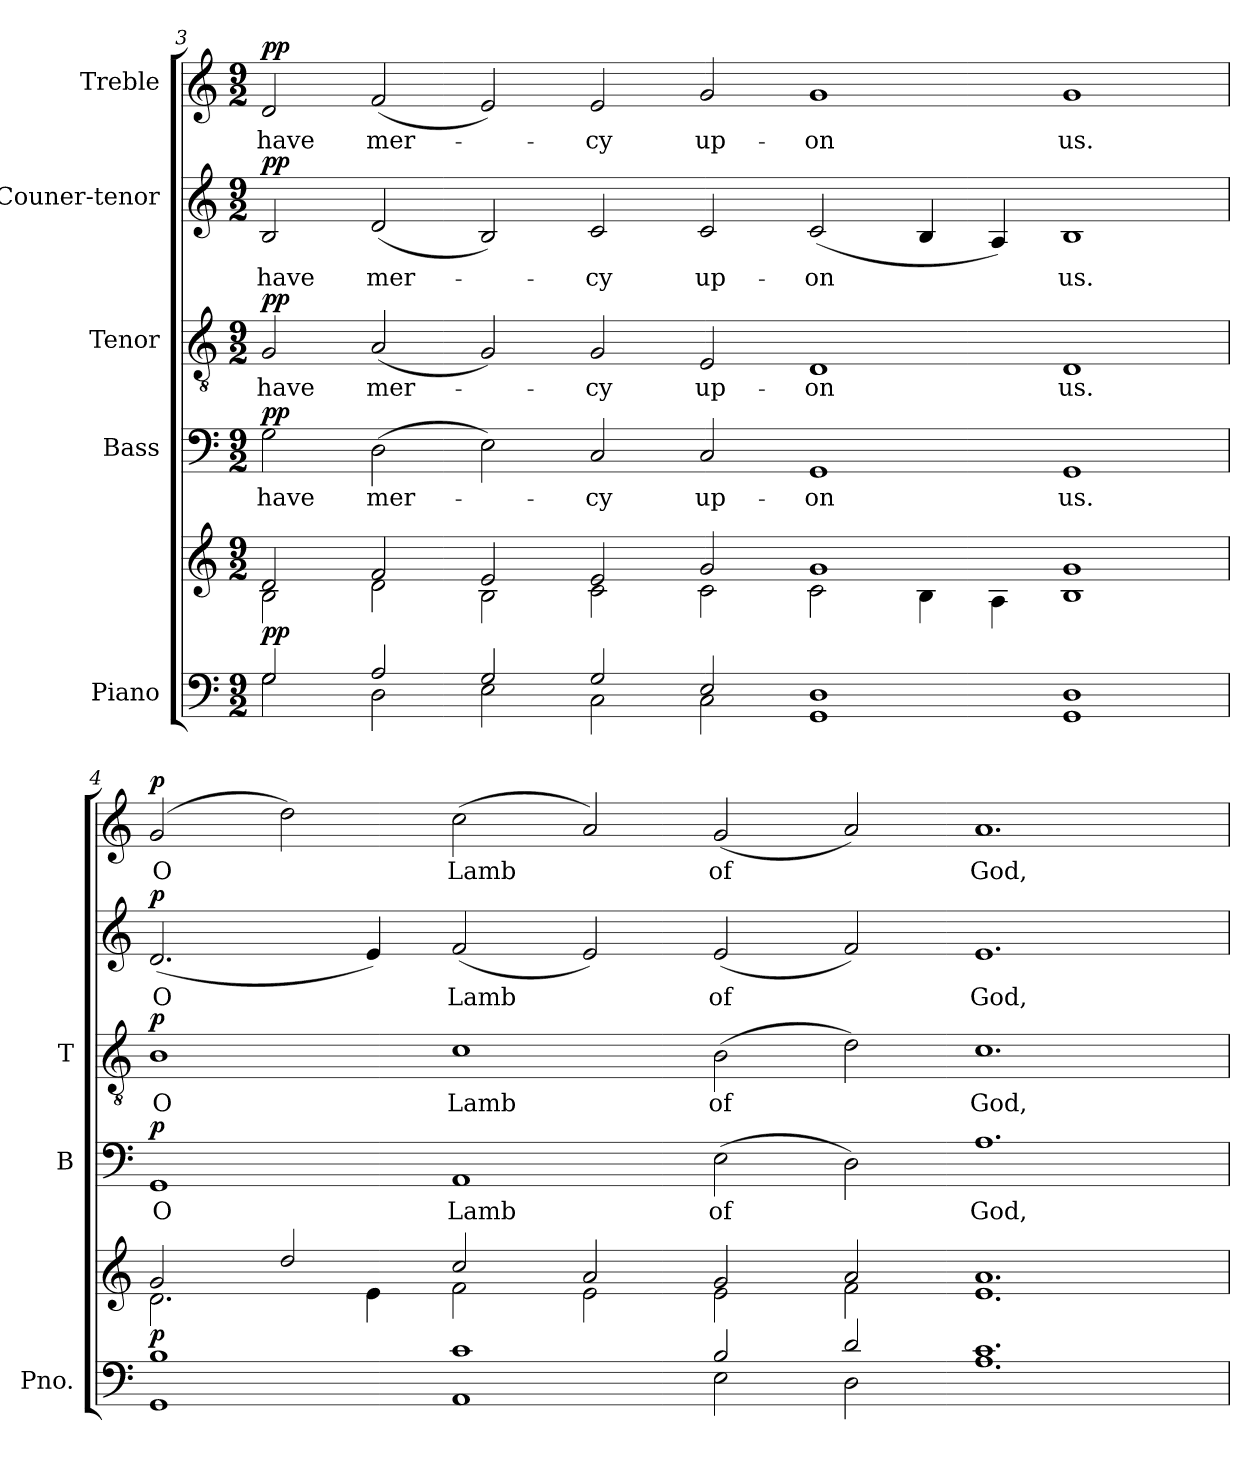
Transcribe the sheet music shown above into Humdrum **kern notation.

**kern	**kern	**dynam	**kern	**text	**dynam	**kern	**text	**dynam	**kern	**text	**dynam	**kern	**text	**dynam
*part5	*part5	*part5	*part4	*part4	*part4	*part3	*part3	*part3	*part2	*part2	*part2	*part1	*part1	*part1
*staff6	*staff5	*staff5/6	*staff4	*staff4	*staff4	*staff3	*staff3	*staff3	*staff2	*staff2	*staff2	*staff1	*staff1	*staff1
*I"Piano	*	*	*I"Bass	*	*	*I"Tenor	*	*	*I"Couner-tenor	*	*	*I"Treble	*	*
*I'Pno.	*	*	*I'B	*	*	*I'T	*	*	*	*	*	*	*	*
!!LO:PB:g=z
*clefF4	*clefG2	*	*clefF4	*	*	*clefGv2	*	*	*clefG2	*	*	*clefG2	*	*
*k[]	*k[]	*	*k[]	*	*	*k[]	*	*	*k[]	*	*	*k[]	*	*
*C:	*C:	*	*C:	*	*	*C:	*	*	*C:	*	*	*C:	*	*
*M9/2	*M9/2	*	*M9/2	*	*	*M9/2	*	*	*M9/2	*	*	*M9/2	*	*
=3	=3	=3	=3	=3	=3	=3	=3	=3	=3	=3	=3	=3	=3	=3
*^	*^	*	*	*	*	*	*	*	*	*	*	*	*	*
!	!	!	!	!LO:DY:a=2	!	!	!LO:DY:a	!	!	!LO:DY:a	!	!	!LO:DY:a	!	!	!LO:DY:a
2G/	2G\	2d/	2B\	pp	2G\	have	pp	2G/	have	pp	2B/	have	pp	2d/	have	pp
2A/	2D\	2f/	2d\	.	(2D\	mer-	.	(2A/	mer-	.	(2d/	mer-	.	(2f/	mer-	.
2G/	2E\	2e/	2B\	.	2E\)	.	.	2G/)	.	.	2B/)	.	.	2e/)	.	.
2G/	2C\	2e/	2c\	.	2C/	cy	.	2G/	-cy	.	2c/	cy	.	2e/	-cy	.
2E/	2C\	2g/	2c\	.	2C/	up-	.	2E/	up-	.	2c/	up-	.	2g/	up-	.
1D	1GG	1g	2c\	.	1GG	on	.	1D	-on	.	(2c/	on	.	1g	-on	.
.	.	.	4B\	.	.	.	.	.	.	.	4B/	.	.	.	.	.
.	.	.	4A\	.	.	.	.	.	.	.	4A/)	.	.	.	.	.
1D	1GG	1g	1B	.	1GG	us.	.	1D	us.	.	1B	us.	.	1g	us.	.
=4	=4	=4	=4	=4	=4	=4	=4	=4	=4	=4	=4	=4	=4	=4	=4	=4
!	!	!	!	!LO:DY:a=2	!	!	!LO:DY:a	!	!	!LO:DY:a	!	!	!LO:DY:a	!	!	!LO:DY:a
1B	1GG	2g/	2.d\	p	1GG	O	p	1B	O	p	(2.d/	O	p	(2g/	O	p
.	.	2dd/	.	.	.	.	.	.	.	.	.	.	.	2dd\)	.	.
.	.	.	4e\	.	.	.	.	.	.	.	4e/)	.	.	.	.	.
1c	1AA	2cc/	2f\	.	1AA	Lamb	.	1c	Lamb	.	(2f/	Lamb	.	(2cc\	Lamb	.
.	.	2a/	2e\	.	.	.	.	.	.	.	2e/)	.	.	2a/)	.	.
2B/	2E\	2g/	2e\	.	(2E\	of	.	(2B\	of	.	(2e/	of	.	(2g/	of	.
2d/	2D\	2a/	2f\	.	2D\)	.	.	2d\)	.	.	2f/)	.	.	2a/)	.	.
1.c	1.A	1.a	1.e	.	1.A	God,	.	1.c	God,	.	1.e	God,	.	1.a	God,	.
*v	*v	*	*	*	*	*	*	*	*	*	*	*	*	*	*	*
*	*v	*v	*	*	*	*	*	*	*	*	*	*	*	*	*
=	=	=	=	=	=	=	=	=	=	=	=	=	=	=
*-	*-	*-	*-	*-	*-	*-	*-	*-	*-	*-	*-	*-	*-	*-
